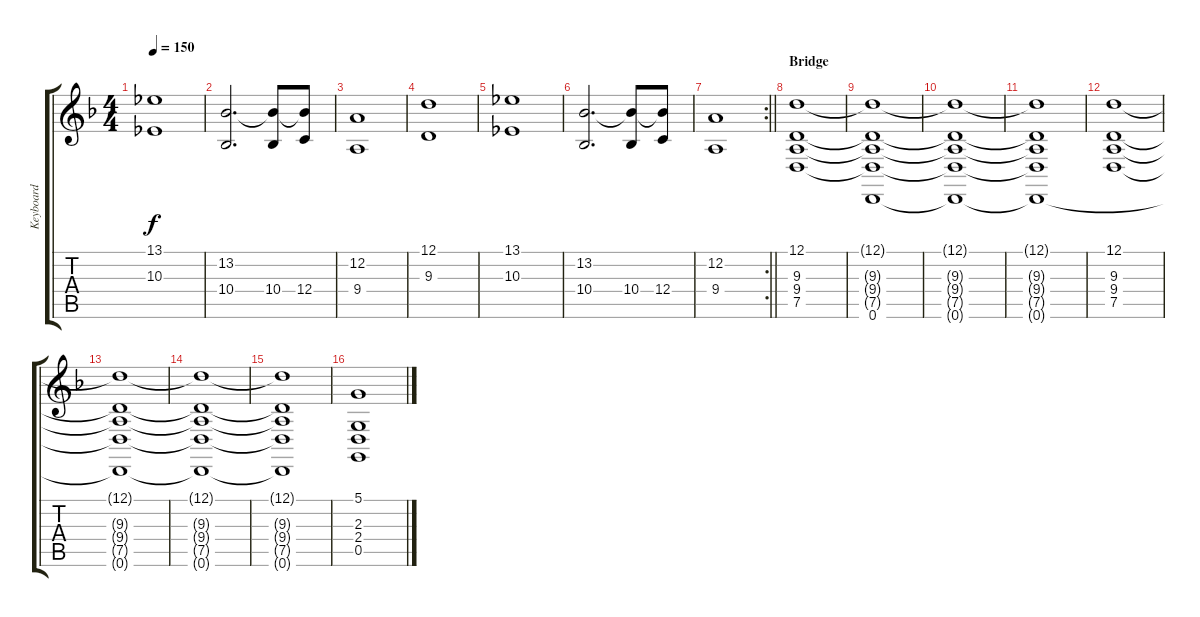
\track ("Keyboard" "Keyboard") {instrument stringensemble1}
\staff {score tabs}
\tuning (D4 A3 F3 C3 G2 D2) {hide}
\ts (4 4)
\tempo 150
\clef g2
\ks dminor
(13.1 10.3).1{dy f} |
(13.2 10.4).2{d} (13.2{t} 10.4).8 (13.2{t} 12.4).8 |
(12.2 9.4).1 |
(12.1 9.3).1 |
(13.1 10.3).1 |
(13.2 10.4).2{d} (13.2{t} 10.4).8 (13.2{t} 12.4).8 |
\rc 2
\barLineRight lightlight
(12.2 9.4).1 |
\section ("" "Bridge")
(12.1 9.3 9.4 7.5).1{volume 7} |
(12.1{t} 9.3{t} 9.4{t} 7.5{t} 0.6).1 |
(12.1{t} 9.3{t} 9.4{t} 7.5{t} 0.6{t}).1 |
(12.1{t} 9.3{t} 9.4{t} 7.5{t} 0.6{t}).1 |
(12.1 9.3 9.4 7.5).1{volume 7} |
(12.1{t} 9.3{t} 9.4{t} 7.5{t} 0.6{t}).1 |
(12.1{t} 9.3{t} 9.4{t} 7.5{t} 0.6{t}).1 |
(12.1{t} 9.3{t} 9.4{t} 7.5{t} 0.6{t}).1 |
(5.1 2.3 2.4 0.5).1
